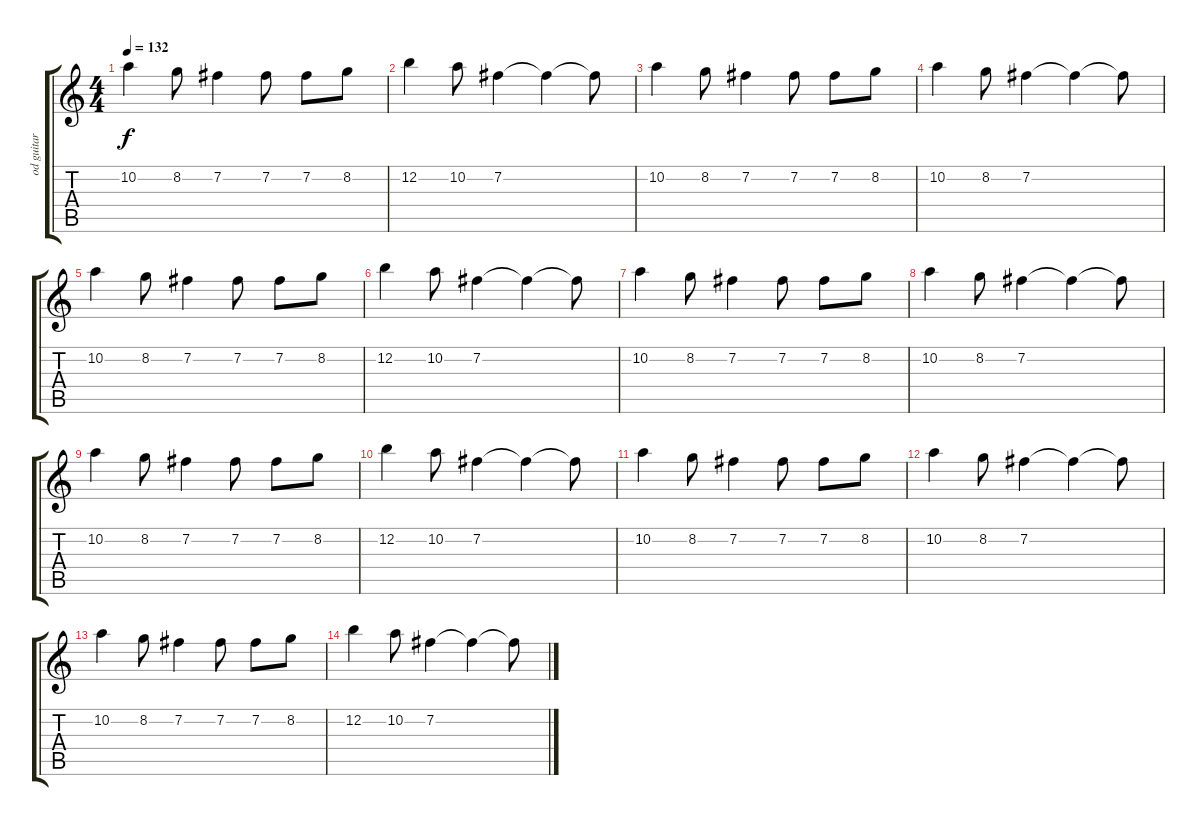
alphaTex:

\track ("od guitar" "od guitar") {instrument overdrivenguitar}
\staff {score tabs}
\tuning (E4 B3 G3 D3 A2 E2) {hide}
\ts (4 4)
\tempo 132
\clef g2
\ks c
10.2.4{dy f} 8.2.8 7.2.4 7.2.8 7.2.8 8.2.8 |
12.2.4 10.2.8 7.2.4 7.2{t}.4 7.2{t}.8 |
10.2.4 8.2.8 7.2.4 7.2.8 7.2.8 8.2.8 |
10.2.4 8.2.8 7.2.4 7.2{t}.4 7.2{t}.8 |
10.2.4 8.2.8 7.2.4 7.2.8 7.2.8 8.2.8 |
12.2.4 10.2.8 7.2.4 7.2{t}.4 7.2{t}.8 |
10.2.4 8.2.8 7.2.4 7.2.8 7.2.8 8.2.8 |
10.2.4 8.2.8 7.2.4 7.2{t}.4 7.2{t}.8 |
10.2.4 8.2.8 7.2.4 7.2.8 7.2.8 8.2.8 |
12.2.4 10.2.8 7.2.4 7.2{t}.4 7.2{t}.8 |
10.2.4 8.2.8 7.2.4 7.2.8 7.2.8 8.2.8 |
10.2.4 8.2.8 7.2.4 7.2{t}.4 7.2{t}.8 |
10.2.4 8.2.8 7.2.4 7.2.8 7.2.8 8.2.8 |
12.2.4 10.2.8 7.2.4 7.2{t}.4 7.2{t}.8
